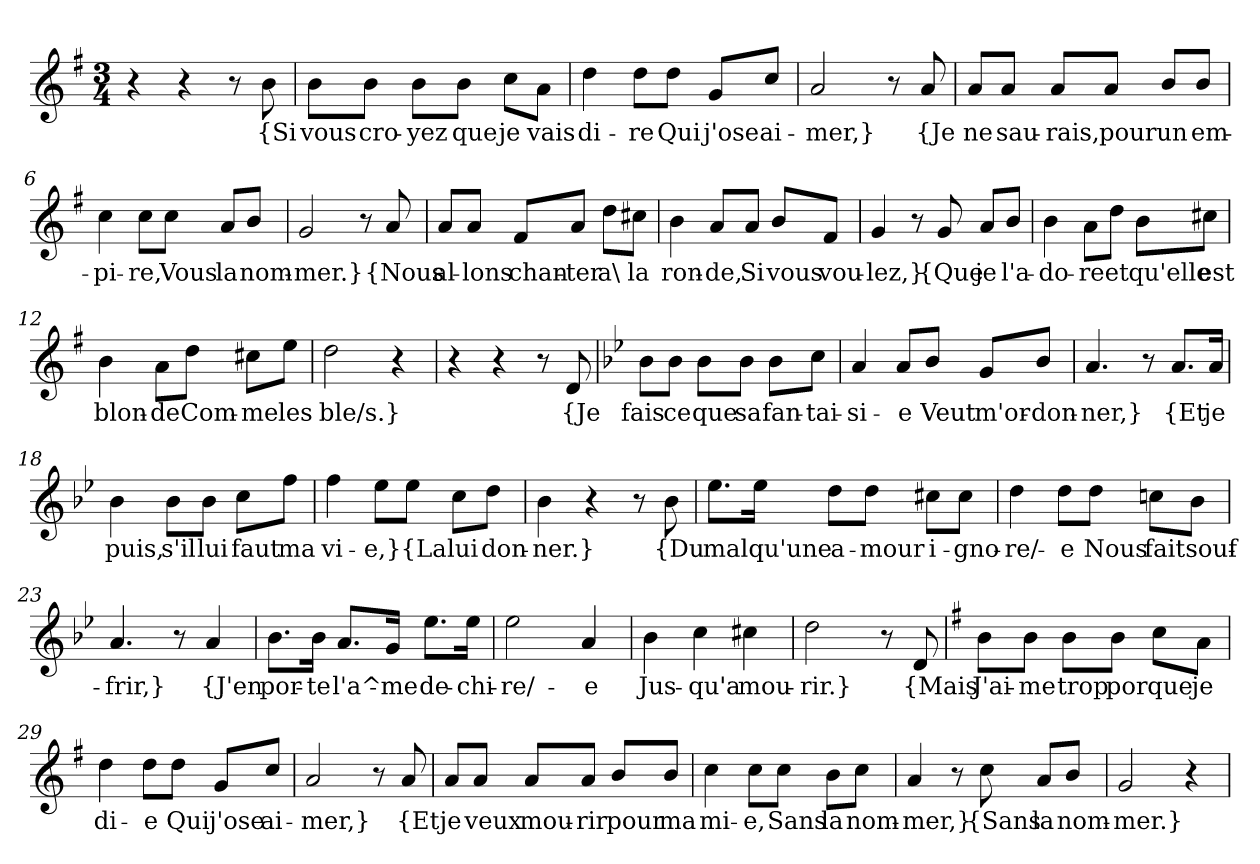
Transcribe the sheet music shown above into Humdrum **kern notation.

**kern	**text
*part1	*part1
*staff1	*staff1
*clefG2	*
*k[f#]	*
*M3/4	*
=1	=1
4r	.
4r	.
8r	.
!	!LO:LY:b
8b\	{Si
=2	=2
!	!LO:LY:b
8b\L	vous
!	!LO:LY:b
8b\J	cro-
!	!LO:LY:b
8b\L	-yez
!	!LO:LY:b
8b\J	que
!	!LO:LY:b
8cc\L	je
!	!LO:LY:b
8a\J	vais
=3	=3
!	!LO:LY:b
4dd\	di-
!	!LO:LY:b
8dd\L	-re
!	!LO:LY:b
8dd\J	Qui
!	!LO:LY:b
8g/L	j'ose
!	!LO:LY:b
8cc/J	ai-
=4	=4
!	!LO:LY:b
2a/	-mer,}
8r	.
!	!LO:LY:b
8a/	{Je
=5	=5
!	!LO:LY:b
8a/L	ne
!	!LO:LY:b
8a/J	sau-
!	!LO:LY:b
8a/L	-rais,
!	!LO:LY:b
8a/J	pour
!	!LO:LY:b
8b/L	un
!	!LO:LY:b
8b/J	em-
!!LO:LB:g=z
=6	=6
!	!LO:LY:b
4cc\	-pi-
!	!LO:LY:b
8cc\L	-re,
!	!LO:LY:b
8cc\J	Vous
!	!LO:LY:b
8a/L	la
!	!LO:LY:b
8b/J	nom-
=7	=7
!	!LO:LY:b
2g/	-mer.}
8r	.
!	!LO:LY:b
8a/	{Nous
=8	=8
!	!LO:LY:b
8a/L	al-
!	!LO:LY:b
8a/J	-lons
!	!LO:LY:b
8f#/L	chan-
!	!LO:LY:b
8a/J	-ter
!	!LO:LY:b
8dd\L	a\
!	!LO:LY:b
8cc#X\J	la
=9	=9
!	!LO:LY:b
4b\	ron-
!	!LO:LY:b
8a/L	-de,
!	!LO:LY:b
8a/J	Si
!	!LO:LY:b
8b/L	vous
!	!LO:LY:b
8f#/J	vou-
=10	=10
!	!LO:LY:b
4g/	-lez,}
8r	.
!	!LO:LY:b
8g/	{Que
!	!LO:LY:b
8a/L	je
!	!LO:LY:b
8b/J	l'a-
!!LO:LB:g=z
=11	=11
!	!LO:LY:b
4b\	-do-
!	!LO:LY:b
8a\L	-re
!	!LO:LY:b
8dd\J	et
!	!LO:LY:b
8b\L	qu'elle
!	!LO:LY:b
8cc#X\J	est
=12	=12
!	!LO:LY:b
4b\	blon-
!	!LO:LY:b
8a\L	-de
!	!LO:LY:b
8dd\J	Com-
!	!LO:LY:b
8cc#X\L	-me
!	!LO:LY:b
8ee\J	les
=13	=13
!	!LO:LY:b
2dd\	ble/s.}
4r	.
=14	=14
4r	.
4r	.
8r	.
!	!LO:LY:b
8d/	{Je
=15	=15
*k[b-e-]	*
!	!LO:LY:b
8b-\L	fais
!	!LO:LY:b
8b-\J	ce
!	!LO:LY:b
8b-\L	que
!	!LO:LY:b
8b-\J	sa
!	!LO:LY:b
8b-\L	fan-
!	!LO:LY:b
8cc\J	-tai-
!!LO:LB:g=z
=16	=16
!	!LO:LY:b
4a/	-si-
!	!LO:LY:b
8a/L	-e
!	!LO:LY:b
8b-/J	Veut
!	!LO:LY:b
8g/L	m'or-
!	!LO:LY:b
8b-/J	-don-
=17	=17
!	!LO:LY:b
4.a/	-ner,}
8r	.
!	!LO:LY:b
8.a/L	{Et
!	!LO:LY:b
16a/Jk	je
=18	=18
!	!LO:LY:b
4b-\	puis,
!	!LO:LY:b
8b-\L	s'il
!	!LO:LY:b
8b-\J	lui
!	!LO:LY:b
8cc\L	faut
!	!LO:LY:b
8ff\J	ma
=19	=19
!	!LO:LY:b
4ff\	vi-
!	!LO:LY:b
8ee-\L	-e,}
!	!LO:LY:b
8ee-\J	{La
!	!LO:LY:b
8cc\L	lui
!	!LO:LY:b
8dd\J	don-
=20	=20
!	!LO:LY:b
4b-\	-ner.}
4r	.
8r	.
!	!LO:LY:b
8b-\	{Du
!!LO:LB:g=z
=21	=21
!	!LO:LY:b
8.ee-\L	mal
!	!LO:LY:b
16ee-\Jk	qu'une
!	!LO:LY:b
8dd\L	a-
!	!LO:LY:b
8dd\J	-mour
!	!LO:LY:b
8cc#X\L	i-
!	!LO:LY:b
8cc#\J	-gno-
=22	=22
!	!LO:LY:b
4dd\	-re/-
!	!LO:LY:b
8dd\L	-e
!	!LO:LY:b
8dd\J	Nous
!	!LO:LY:b
8ccn\L	fait
!	!LO:LY:b
8b-\J	souf-
=23	=23
!	!LO:LY:b
4.a/	-frir,}
8r	.
!	!LO:LY:b
4a/	{J'en
=24	=24
!	!LO:LY:b
8.b-\L	por-
!	!LO:LY:b
16b-\Jk	-te
!	!LO:LY:b
8.a/L	l'a^-
!	!LO:LY:b
16g/Jk	-me
!	!LO:LY:b
8.ee-\L	de-
!	!LO:LY:b
16ee-\Jk	-chi-
=25	=25
!	!LO:LY:b
2ee-\	-re/-
!	!LO:LY:b
4a/	-e
!!LO:LB:g=z
=26	=26
!	!LO:LY:b
4b-\	Jus-
!	!LO:LY:b
4cc\	-qu'a
!	!LO:LY:b
4cc#X\	mou-
=27	=27
!	!LO:LY:b
2dd\	-rir.}
8r	.
!	!LO:LY:b
8d/	{Mais
=28	=28
*k[f#]	*
!	!LO:LY:b
8b\L	J'ai-
!	!LO:LY:b
8b\J	-me
!	!LO:LY:b
8b\L	trop
!	!LO:LY:b
8b\J	por
!	!LO:LY:b
8cc\L	que
!	!LO:LY:b
8a\J	je
=29	=29
!	!LO:LY:b
4dd\	di-
!	!LO:LY:b
8dd\L	e
!	!LO:LY:b
8dd\J	Qui
!	!LO:LY:b
8g/L	j'ose
!	!LO:LY:b
8cc/J	ai-
=30	=30
!	!LO:LY:b
2a/	-mer,}
8r	.
!	!LO:LY:b
8a/	{Et
!!LO:LB:g=z
=31	=31
!	!LO:LY:b
8a/L	je
!	!LO:LY:b
8a/J	veux
!	!LO:LY:b
8a/L	mou-
!	!LO:LY:b
8a/J	-rir
!	!LO:LY:b
8b/L	pour
!	!LO:LY:b
8b/J	ma
=32	=32
!	!LO:LY:b
4cc\	mi-
!	!LO:LY:b
8cc\L	-e,
!	!LO:LY:b
8cc\J	Sans
!	!LO:LY:b
8b\L	la
!	!LO:LY:b
8cc\J	nom-
=33	=33
!	!LO:LY:b
4a/	-mer,}
8r	.
!	!LO:LY:b
8cc\	{Sans
!	!LO:LY:b
8a/L	la
!	!LO:LY:b
8b/J	nom-
=34	=34
!	!LO:LY:b
2g/	-mer.}
4r	.
=	=
*-	*-
